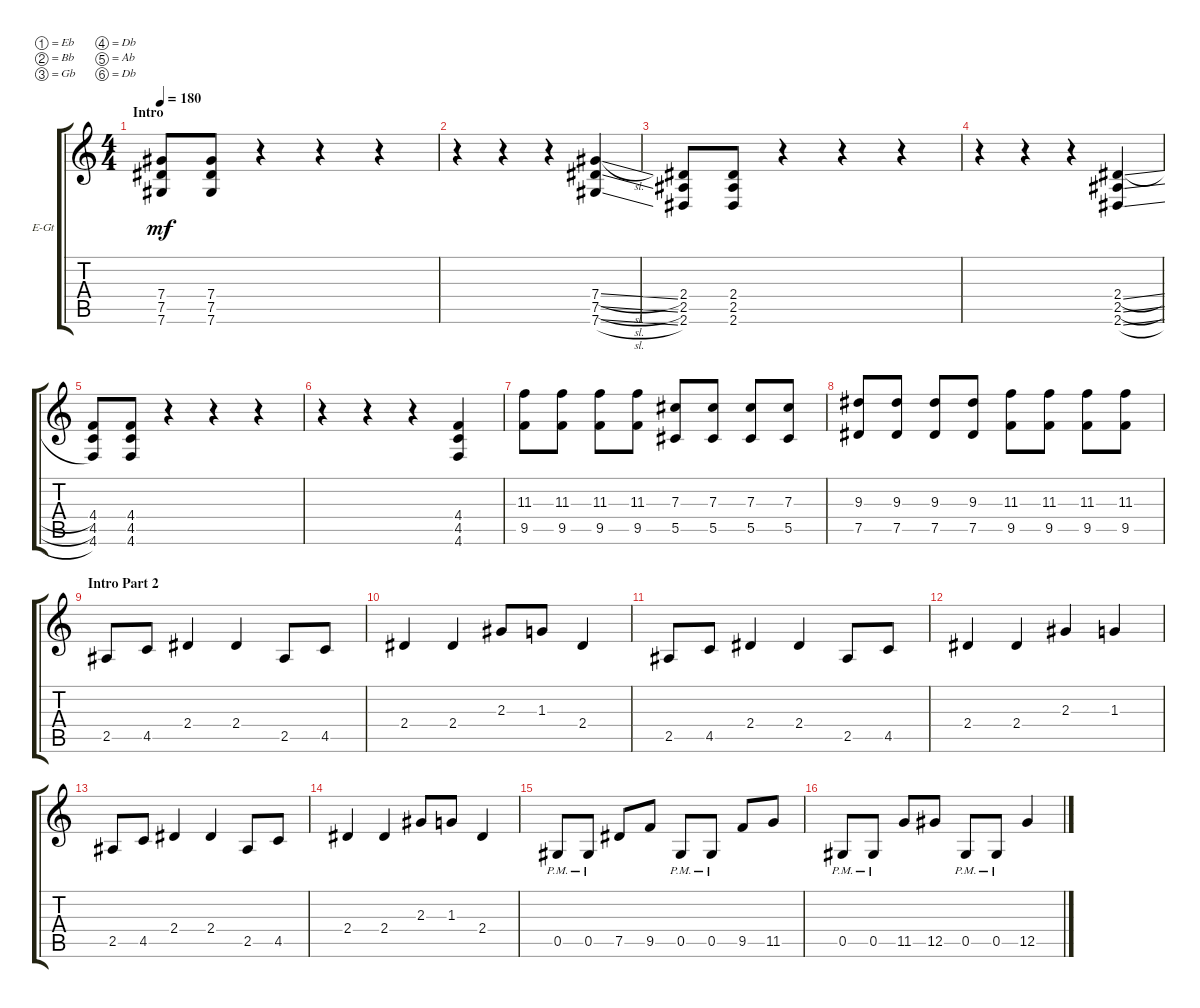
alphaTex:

\defaultSystemsLayout 4
\bracketExtendMode groupsimilarinstruments
\firstSystemTrackNameOrientation horizontal
\otherSystemsTrackNameOrientation horizontal
\track ("Lead guitar" "E-Gt") {instrument overdrivenguitar}
\staff {score tabs}
\tuning (Eb4 Bb3 Gb3 Db3 Ab2 Db2)
\ts (4 4)
\section ("" "Intro")
\tempo 180
\clef g2
\ks c
(7.6 7.5 7.4).8{dy mf instrument overdrivenguitar} (7.5 7.4 7.6).8 r.4 r.4 r.4 |
r.4 r.4 r.4 (7.5{sl} 7.6{sl} 7.4{sl}).4 |
(2.6 2.5 2.4).8 (2.4 2.5 2.6).8 r.4 r.4 r.4 |
r.4 r.4 r.4 (2.6{sl} 2.5{sl} 2.4{sl}).4 |
(4.4 4.5 4.6).8 (4.6 4.5 4.4).8 r.4 r.4 r.4 |
r.4 r.4 r.4 (4.6 4.5 4.4).4 |
(9.5 11.3).8 (9.5 11.3).8 (9.5 11.3).8 (9.5 11.3).8 (5.5 7.3).8 (5.5 7.3).8 (5.5 7.3).8 (5.5 7.3).8 |
(7.5 9.3).8 (7.5 9.3).8 (7.5 9.3).8 (7.5 9.3).8 (9.5 11.3).8 (9.5 11.3).8 (9.5 11.3).8 (9.5 11.3).8 |
\section ("" "Intro Part 2")
2.5.8 4.5.8 2.4.4 2.4.4 2.5.8 4.5.8 |
2.4.4 2.4.4 2.3.8 1.3.8 2.4.4 |
2.5.8 4.5.8 2.4.4 2.4.4 2.5.8 4.5.8 |
2.4.4 2.4.4 2.3.4 1.3.4 |
2.5.8 4.5.8 2.4.4 2.4.4 2.5.8 4.5.8 |
2.4.4 2.4.4 2.3.8 1.3.8 2.4.4 |
0.5{pm}.8 0.5{pm}.8 7.5.8 9.5.8 0.5{pm}.8 0.5{pm}.8 9.5.8 11.5.8 |
0.5{pm}.8 0.5{pm}.8 11.5.8 12.5.8 0.5{pm}.8 0.5{pm}.8 12.5.4
